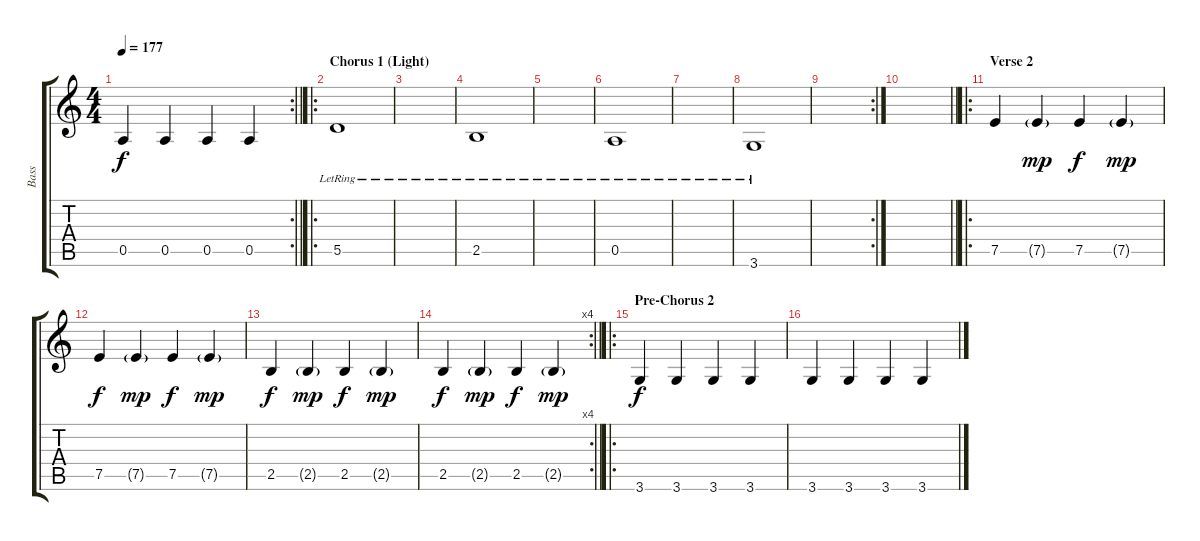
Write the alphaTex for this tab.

\track ("Bass" "Bass") {instrument electricbassfinger}
\staff {score tabs}
\tuning (E4 B3 G3 D3 A2 E2) {hide}
\rc 2
\ts (4 4)
\tempo 177
\clef g2
\barLineRight lightlight
\ks c
0.5.4{dy f} 0.5.4 0.5.4 0.5.4 |
\ro
\section ("" "Chorus 1 (Light)")
5.5{lr}.1 |
|
2.5{lr}.1 |
|
0.5{lr}.1 |
|
3.6{lr}.1 |
\rc 2
|
\barLineRight lightlight
|
\ro
\section ("" "Verse 2")
7.5.4 7.5{g}.4{dy mp} 7.5.4{dy f} 7.5{g}.4{dy mp} |
7.5.4{dy f} 7.5{g}.4{dy mp} 7.5.4{dy f} 7.5{g}.4{dy mp} |
2.5.4{dy f} 2.5{g}.4{dy mp} 2.5.4{dy f} 2.5{g}.4{dy mp} |
\rc 4
\barLineRight lightlight
2.5.4{dy f} 2.5{g}.4{dy mp} 2.5.4{dy f} 2.5{g}.4{dy mp} |
\ro
\section ("" "Pre-Chorus 2")
3.6.4{dy f} 3.6.4 3.6.4 3.6.4 |
3.6.4 3.6.4 3.6.4 3.6.4
